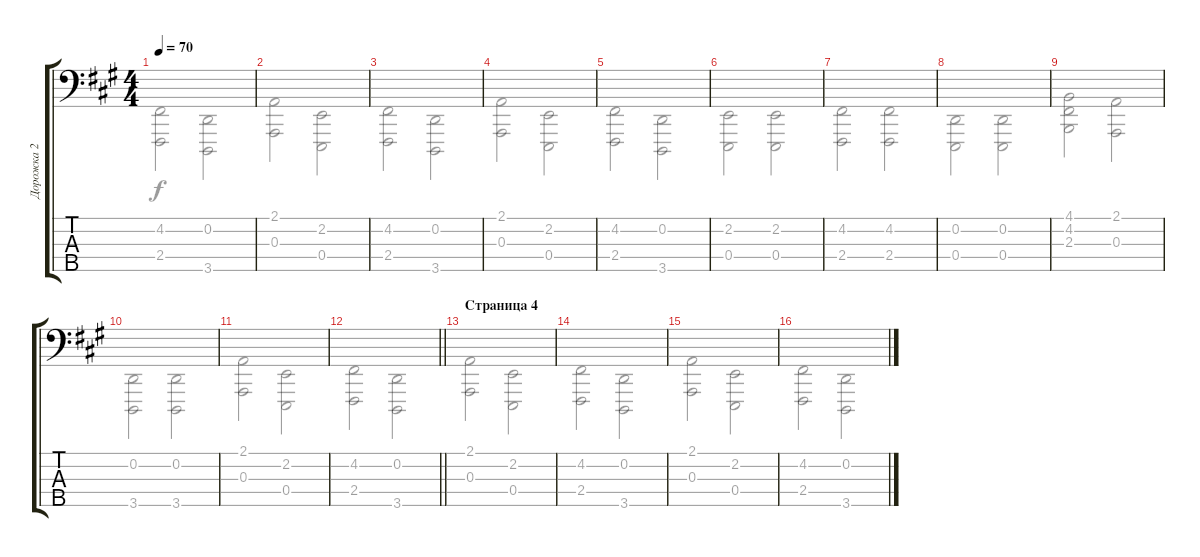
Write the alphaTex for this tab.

\track ("Дорожка 2" "Дорожка 2") {instrument acousticgrandpiano}
\staff {score tabs}
\tuning (G2 D2 A1 E1 B0) {hide}
\voice
\ts (4 4)
\tempo 70
\clef f4
\ks a
|
|
|
|
|
|
|
|
|
|
|
\barLineRight lightlight
|
\section ("" "Страница 4")
|
|
|
\voice
\clef f4
\ks a
(4.2 2.4).2{dy f} (0.2 3.5).2 |
(2.1 0.3).2 (2.2 0.4).2 |
(4.2 2.4).2 (0.2 3.5).2 |
(2.1 0.3).2 (2.2 0.4).2 |
(4.2 2.4).2 (0.2 3.5).2 |
(2.2 0.4).2 (2.2 0.4).2 |
(4.2 2.4).2 (4.2 2.4).2 |
(0.2 0.4).2 (0.2 0.4).2 |
(4.1 4.2 2.3).2 (2.1 0.3).2 |
(0.2 3.5).2 (0.2 3.5).2 |
(2.1 0.3).2 (2.2 0.4).2 |
\barLineRight lightlight
(4.2 2.4).2 (0.2 3.5).2 |
(2.1 0.3).2 (2.2 0.4).2 |
(4.2 2.4).2 (0.2 3.5).2 |
(2.1 0.3).2 (2.2 0.4).2 |
(4.2 2.4).2 (0.2 3.5).2
